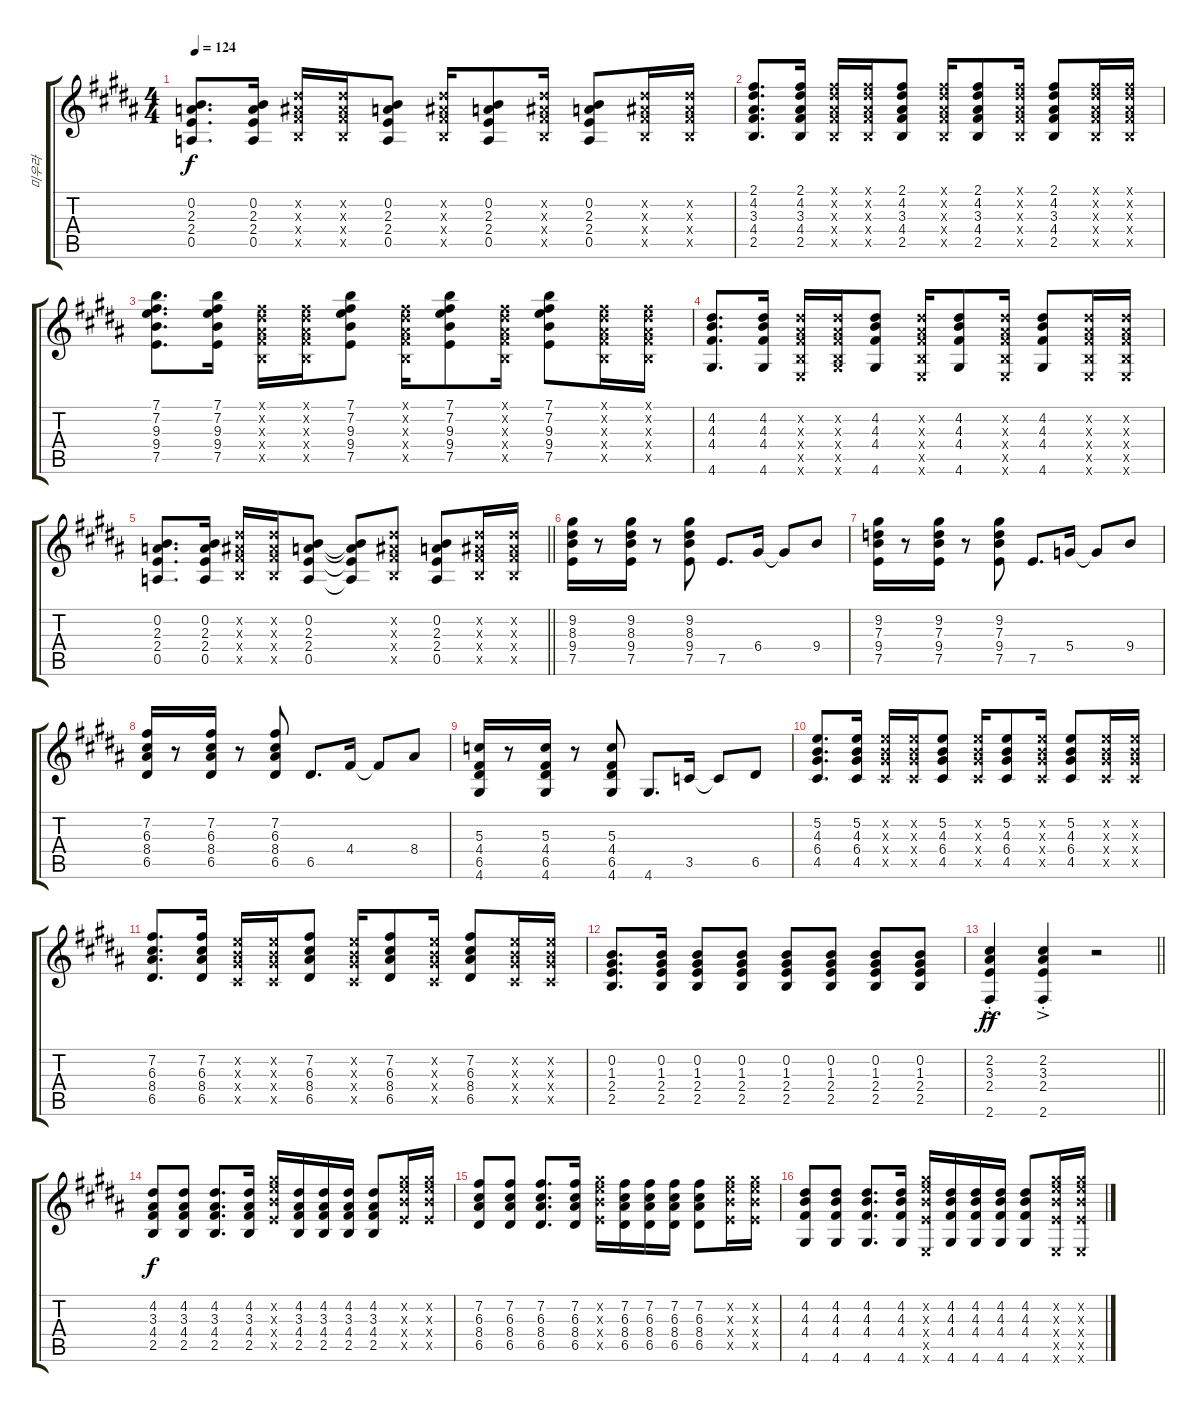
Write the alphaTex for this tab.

\track ("미우라" "미우라") {instrument acousticguitarsteel}
\staff {score tabs}
\tuning (E4 B3 G3 D3 A2 E2) {hide}
\ts (4 4)
\tempo 124
\clef g2
\ks b
(0.2 2.3 2.4 0.5).8{d dy f} (0.2 2.3 2.4 0.5).16 (4.2{x} 3.3{x} 4.4{x} 2.5{x}).16 (4.2{x} 3.3{x} 4.4{x} 2.5{x}).16 (0.2 2.3 2.4 0.5).8 (4.2{x} 3.3{x} 4.4{x} 2.5{x}).16 (0.2 2.3 2.4 0.5).8 (4.2{x} 3.3{x} 4.4{x} 2.5{x}).16 (0.2 2.3 2.4 0.5).8 (4.2{x} 3.3{x} 4.4{x} 2.5{x}).16 (4.2{x} 3.3{x} 4.4{x} 2.5{x}).16 |
(2.1 4.2 3.3 4.4 2.5).8{d} (2.1 4.2 3.3 4.4 2.5).16 (2.1{x} 4.2{x} 3.3{x} 4.4{x} 2.5{x}).16 (2.1{x} 4.2{x} 3.3{x} 4.4{x} 2.5{x}).16 (2.1 4.2 3.3 4.4 2.5).8 (2.1{x} 4.2{x} 3.3{x} 4.4{x} 2.5{x}).16 (2.1 4.2 3.3 4.4 2.5).8 (2.1{x} 4.2{x} 3.3{x} 4.4{x} 2.5{x}).16 (2.1 4.2 3.3 4.4 2.5).8 (2.1{x} 4.2{x} 3.3{x} 4.4{x} 2.5{x}).16 (2.1{x} 4.2{x} 3.3{x} 4.4{x} 2.5{x}).16 |
(7.1 7.2 9.3 9.4 7.5).8{d} (7.1 7.2 9.3 9.4 7.5).16 (2.1{x} 4.2{x} 3.3{x} 4.4{x} 2.5{x}).16 (2.1{x} 4.2{x} 3.3{x} 4.4{x} 2.5{x}).16 (7.1 7.2 9.3 9.4 7.5).8 (2.1{x} 4.2{x} 3.3{x} 4.4{x} 2.5{x}).16 (7.1 7.2 9.3 9.4 7.5).8 (2.1{x} 4.2{x} 3.3{x} 4.4{x} 2.5{x}).16 (7.1 7.2 9.3 9.4 7.5).8 (2.1{x} 4.2{x} 3.3{x} 4.4{x} 2.5{x}).16 (2.1{x} 4.2{x} 3.3{x} 4.4{x} 2.5{x}).16 |
(4.2 4.3 4.4 4.6).8{d} (4.2 4.3 4.4 4.6).16 (4.2{x} 3.3{x} 4.4{x} 2.5{x} 0.6{x}).16 (4.2{x} 3.3{x} 4.4{x} 2.5{x} 4.6{x}).16 (4.2 4.3 4.4 4.6).8 (4.2{x} 3.3{x} 4.4{x} 2.5{x} 0.6{x}).16 (4.2 4.3 4.4 4.6).8 (4.2{x} 3.3{x} 4.4{x} 2.5{x} 0.6{x}).16 (4.2 4.3 4.4 4.6).8 (4.2{x} 3.3{x} 4.4{x} 2.5{x} 0.6{x}).16 (4.2{x} 3.3{x} 4.4{x} 2.5{x} 0.6{x}).16 |
\barLineRight lightlight
(0.2 2.3 2.4 0.5).8{d} (0.2 2.3 2.4 0.5).16 (4.2{x} 3.3{x} 4.4{x} 2.5{x}).16 (4.2{x} 3.3{x} 4.4{x} 2.5{x}).16 (0.2 2.3 2.4 0.5).8 (0.2{t} 2.3{t} 2.4{t} 0.5{t}).8 (4.2{x} 3.3{x} 4.4{x} 2.5{x}).8 (0.2 2.3 2.4 0.5).8 (4.2{x} 3.3{x} 4.4{x} 2.5{x}).16 (4.2{x} 3.3{x} 4.4{x} 2.5{x}).16 |
(9.2 8.3 9.4 7.5).16 r.8 (9.2 8.3 9.4 7.5).16 r.8 (9.2 8.3 9.4 7.5).8 7.5.8{d} 6.4.16 6.4{t}.8 9.4.8 |
(9.2 7.3 9.4 7.5).16 r.8 (9.2 7.3 9.4 7.5).16 r.8 (9.2 7.3 9.4 7.5).8 7.5.8{d} 5.4.16 5.4{t}.8 9.4.8 |
(7.2 6.3 8.4 6.5).16 r.8 (7.2 6.3 8.4 6.5).16 r.8 (7.2 6.3 8.4 6.5).8 6.5.8{d} 4.4.16 4.4{t}.8 8.4.8 |
(5.3 4.4 6.5 4.6).16 r.8 (5.3 4.4 6.5 4.6).16 r.8 (5.3 4.4 6.5 4.6).8 4.6.8{d} 3.5.16 3.5{t}.8 6.5.8 |
(5.2 4.3 6.4 4.5).8{d} (5.2 4.3 6.4 4.5).16 (5.2{x} 4.3{x} 6.4{x} 4.5{x}).16 (5.2{x} 4.3{x} 6.4{x} 4.5{x}).16 (5.2 4.3 6.4 4.5).8 (5.2{x} 4.3{x} 6.4{x} 4.5{x}).16 (5.2 4.3 6.4 4.5).8 (5.2{x} 4.3{x} 6.4{x} 4.5{x}).16 (5.2 4.3 6.4 4.5).8 (5.2{x} 4.3{x} 6.4{x} 4.5{x}).16 (5.2{x} 4.3{x} 6.4{x} 4.5{x}).16 |
(7.2 6.3 8.4 6.5).8{d} (7.2 6.3 8.4 6.5).16 (5.2{x} 4.3{x} 6.4{x} 4.5{x}).16 (5.2{x} 4.3{x} 6.4{x} 4.5{x}).16 (7.2 6.3 8.4 6.5).8 (5.2{x} 4.3{x} 6.4{x} 4.5{x}).16 (7.2 6.3 8.4 6.5).8 (5.2{x} 4.3{x} 6.4{x} 4.5{x}).16 (7.2 6.3 8.4 6.5).8 (5.2{x} 4.3{x} 6.4{x} 4.5{x}).16 (5.2{x} 4.3{x} 6.4{x} 4.5{x}).16 |
(0.2 1.3 2.4 2.5).8{d} (0.2 1.3 2.4 2.5).16 (0.2 1.3 2.4 2.5).8 (0.2 1.3 2.4 2.5).8 (0.2 1.3 2.4 2.5).8 (0.2 1.3 2.4 2.5).8 (0.2 1.3 2.4 2.5).8 (0.2 1.3 2.4 2.5).8 |
\barLineRight lightlight
(2.2{ac st} 3.3{ac st} 2.4{ac st} 2.6{ac st}).4{dy ff} (2.2{ac st} 3.3{ac st} 2.4{ac st} 2.6{ac st}).4 r.2 |
(4.2 3.3 4.4 2.5).8{dy f} (4.2 3.3 4.4 2.5).8 (4.2 3.3 4.4 2.5).8{d} (4.2 3.3 4.4 2.5).16 (9.2{x} 9.3{x} 9.4{x} 7.5{x}).16 (4.2 3.3 4.4 2.5).16 (4.2 3.3 4.4 2.5).16 (4.2 3.3 4.4 2.5).16 (4.2 3.3 4.4 2.5).8 (9.2{x} 9.3{x} 9.4{x} 7.5{x}).16 (9.2{x} 9.3{x} 9.4{x} 7.5{x}).16 |
(7.2 6.3 8.4 6.5).8 (7.2 6.3 8.4 6.5).8 (7.2 6.3 8.4 6.5).8{d} (7.2 6.3 8.4 6.5).16 (9.2{x} 9.3{x} 9.4{x} 7.5{x}).16 (7.2 6.3 8.4 6.5).16 (7.2 6.3 8.4 6.5).16 (7.2 6.3 8.4 6.5).16 (7.2 6.3 8.4 6.5).8 (9.2{x} 9.3{x} 9.4{x} 7.5{x}).16 (9.2{x} 9.3{x} 9.4{x} 7.5{x}).16 |
(4.2 4.3 4.4 4.6).8 (4.2 4.3 4.4 4.6).8 (4.2 4.3 4.4 4.6).8{d} (4.2 4.3 4.4 4.6).16 (9.2{x} 9.3{x} 9.4{x} 7.5{x} 0.6{x}).16 (4.2 4.3 4.4 4.6).16 (4.2 4.3 4.4 4.6).16 (4.2 4.3 4.4 4.6).16 (4.2 4.3 4.4 4.6).8 (9.2{x} 9.3{x} 9.4{x} 7.5{x} 0.6{x}).16 (9.2{x} 9.3{x} 9.4{x} 7.5{x} 0.6{x}).16
